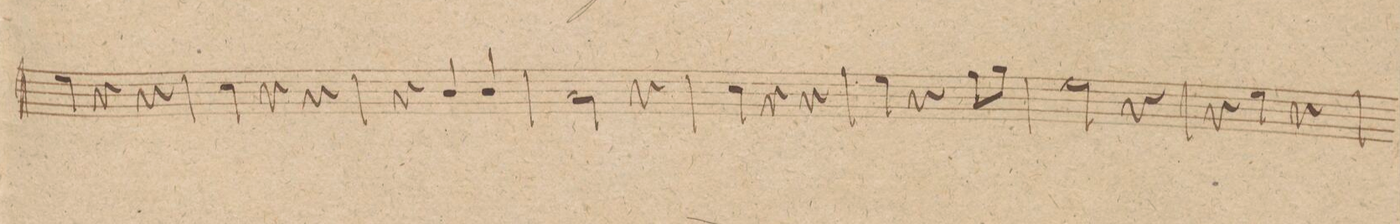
**kern	**dynam
*I"Oboi 1mo	*
*clefG2	*
*k[f#c#]	*
*M3/4	*
4ee\	.
4r	.
4r	.
=40	=40
4cc#\	.
4r	.
4r	.
=41	=41
4r	.
4b/	.
4b/	.
=42	=42
*2\right	*
2a\	.
4r	.
=43	=43
4cc#\	.
4r	.
4r	.
=44	=44
4ee\	.
4r	.
8ff#\L	.
8gg\J	.
=45	=45
2ee\	.
4r	.
=46	=46
4r	.
4ee\	.
4r	.
=47	=47
*-	*-
